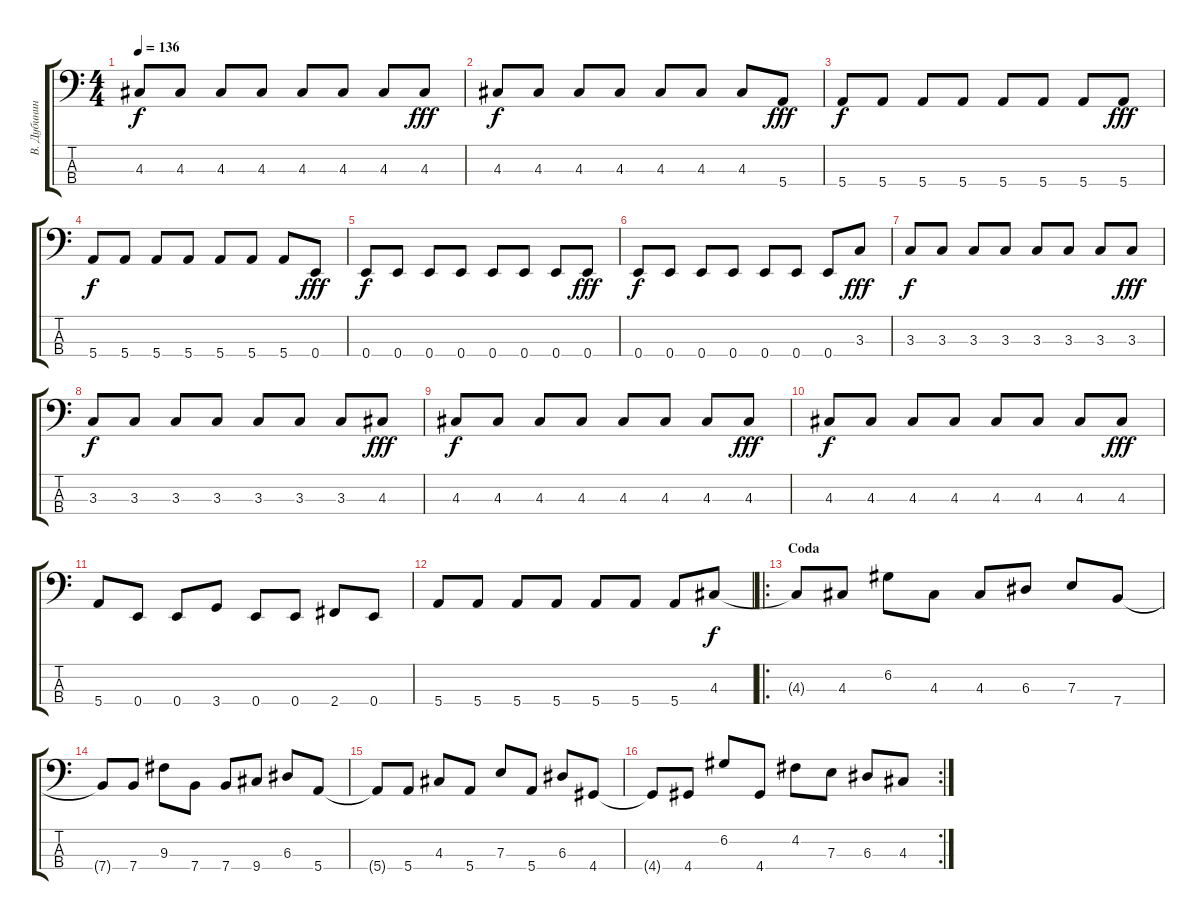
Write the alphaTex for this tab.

\track ("В. Дубинин" "В. Дубинин") {instrument acousticbass}
\staff {score tabs}
\tuning (G2 D2 A1 E1) {hide}
\ts (4 4)
\tempo 136
\clef f4
\ks c
4.3.8{dy f} 4.3.8 4.3.8 4.3.8 4.3.8 4.3.8 4.3.8 4.3.8{dy fff} |
4.3.8{dy f} 4.3.8 4.3.8 4.3.8 4.3.8 4.3.8 4.3.8 5.4.8{dy fff} |
5.4.8{dy f} 5.4.8 5.4.8 5.4.8 5.4.8 5.4.8 5.4.8 5.4.8{dy fff} |
5.4.8{dy f} 5.4.8 5.4.8 5.4.8 5.4.8 5.4.8 5.4.8 0.4.8{dy fff} |
0.4.8{dy f} 0.4.8 0.4.8 0.4.8 0.4.8 0.4.8 0.4.8 0.4.8{dy fff} |
0.4.8{dy f} 0.4.8 0.4.8 0.4.8 0.4.8 0.4.8 0.4.8 3.3.8{dy fff} |
3.3.8{dy f} 3.3.8 3.3.8 3.3.8 3.3.8 3.3.8 3.3.8 3.3.8{dy fff} |
3.3.8{dy f} 3.3.8 3.3.8 3.3.8 3.3.8 3.3.8 3.3.8 4.3.8{dy fff} |
4.3.8{dy f} 4.3.8 4.3.8 4.3.8 4.3.8 4.3.8 4.3.8 4.3.8{dy fff} |
4.3.8{dy f} 4.3.8 4.3.8 4.3.8 4.3.8 4.3.8 4.3.8 4.3.8{dy fff} |
5.4.8 0.4.8 0.4.8 3.4.8 0.4.8 0.4.8 2.4.8 0.4.8 |
5.4.8 5.4.8 5.4.8 5.4.8 5.4.8 5.4.8 5.4.8 4.3.8{dy f} |
\ro
\section ("" "Coda")
4.3{t}.8 4.3.8 6.2.8 4.3.8 4.3.8 6.3.8 7.3.8 7.4.8 |
7.4{t}.8 7.4.8 9.3.8 7.4.8 7.4.8 9.4.8 6.3.8 5.4.8 |
5.4{t}.8 5.4.8 4.3.8 5.4.8 7.3.8 5.4.8 6.3.8 4.4.8 |
\rc 2
4.4{t}.8 4.4.8 6.2.8 4.4.8 4.2.8 7.3.8 6.3.8 4.3.8
